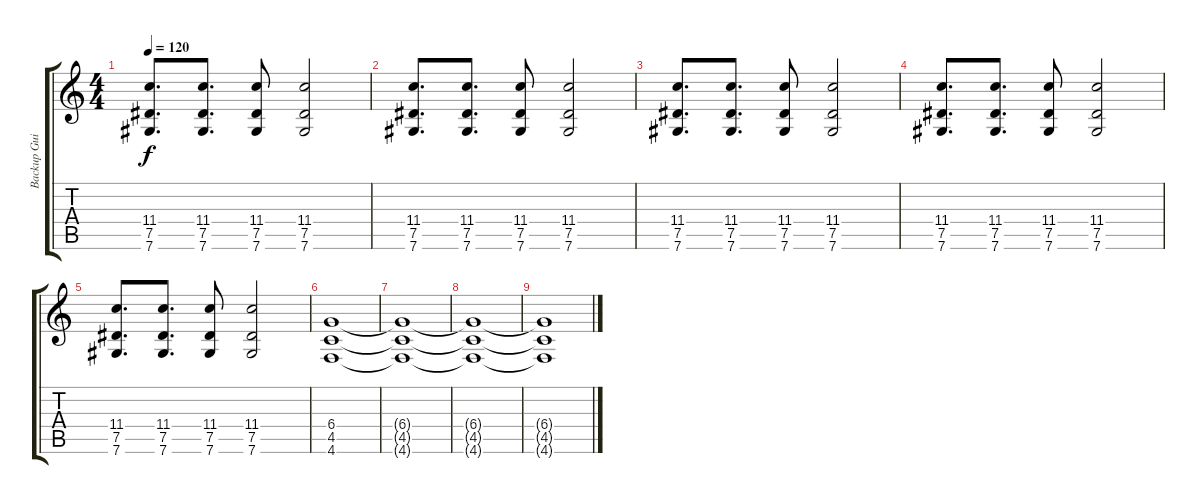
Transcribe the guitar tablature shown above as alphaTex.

\track ("Backup Guitar" "Backup Gui") {instrument distortionguitar}
\staff {score tabs}
\tuning (Eb4 Bb3 Gb3 Db3 Ab2 Db2) {hide}
\ts (4 4)
\tempo 120
\clef g2
\ks c
(11.4 7.5 7.6).8{d dy f} (11.4 7.5 7.6).8{d} (11.4 7.5 7.6).8 (11.4 7.5 7.6).2 |
(11.4 7.5 7.6).8{d} (11.4 7.5 7.6).8{d} (11.4 7.5 7.6).8 (11.4 7.5 7.6).2 |
(11.4 7.5 7.6).8{d} (11.4 7.5 7.6).8{d} (11.4 7.5 7.6).8 (11.4 7.5 7.6).2 |
(11.4 7.5 7.6).8{d} (11.4 7.5 7.6).8{d} (11.4 7.5 7.6).8 (11.4 7.5 7.6).2 |
(11.4 7.5 7.6).8{d} (11.4 7.5 7.6).8{d} (11.4 7.5 7.6).8 (11.4 7.5 7.6).2 |
(6.4 4.5 4.6).1 |
(6.4{t} 4.5{t} 4.6{t}).1 |
(6.4{t} 4.5{t} 4.6{t}).1 |
(6.4{t} 4.5{t} 4.6{t}).1
